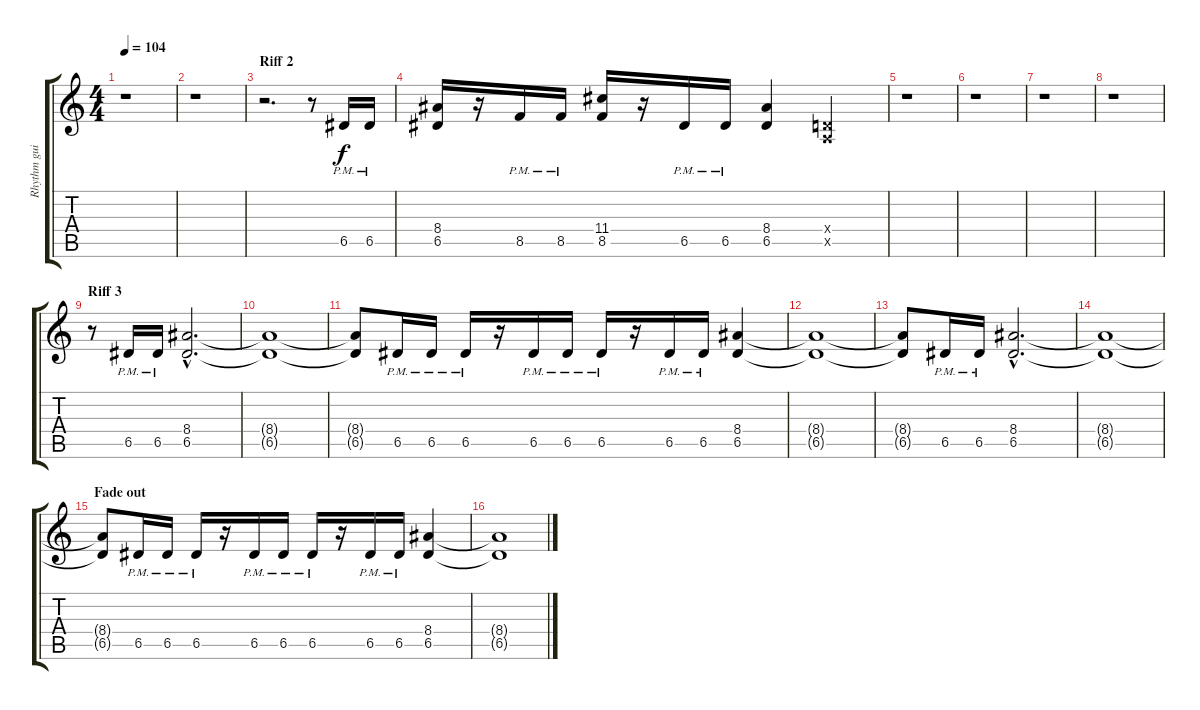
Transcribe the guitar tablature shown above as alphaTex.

\track ("Rhythm guitar" "Rhythm gui") {instrument distortionguitar}
\staff {score tabs}
\tuning (E4 B3 G3 D3 A2 D2) {hide}
\ts (4 4)
\tempo 104
\clef g2
\ks c
r.1{dy f} |
r.1 |
\section ("" "Riff 2")
r.2{d} r.8 6.5{pm}.16 6.5{pm}.16 |
(8.4 6.5).16 r.16 8.5{pm}.16 8.5{pm}.16 (11.4 8.5).16 r.16 6.5{pm}.16 6.5{pm}.16 (8.4 6.5).4 (0.4{x} 0.5{x}).4 |
r.1 |
r.1 |
r.1 |
r.1 |
\section ("" "Riff 3")
r.8 6.5{pm}.16 6.5{pm}.16 (8.4{hac} 6.5{hac}).2{d} |
(8.4{t} 6.5{t}).1 |
(8.4{t} 6.5{t}).8 6.5{pm}.16 6.5{pm}.16 6.5{pm}.16 r.16 6.5{pm}.16 6.5{pm}.16 6.5{pm}.16 r.16 6.5{pm}.16 6.5{pm}.16 (8.4 6.5).4 |
(8.4{t} 6.5{t}).1 |
(8.4{t} 6.5{t}).8 6.5{pm}.16 6.5{pm}.16 (8.4{hac} 6.5{hac}).2{d} |
(8.4{t} 6.5{t}).1 |
\section ("" "Fade out")
(8.4{t} 6.5{t}).8 6.5{pm}.16 6.5{pm}.16 6.5{pm}.16 r.16 6.5{pm}.16 6.5{pm}.16 6.5{pm}.16 r.16 6.5{pm}.16 6.5{pm}.16 (8.4 6.5).4 |
(8.4{t} 6.5{t}).1
